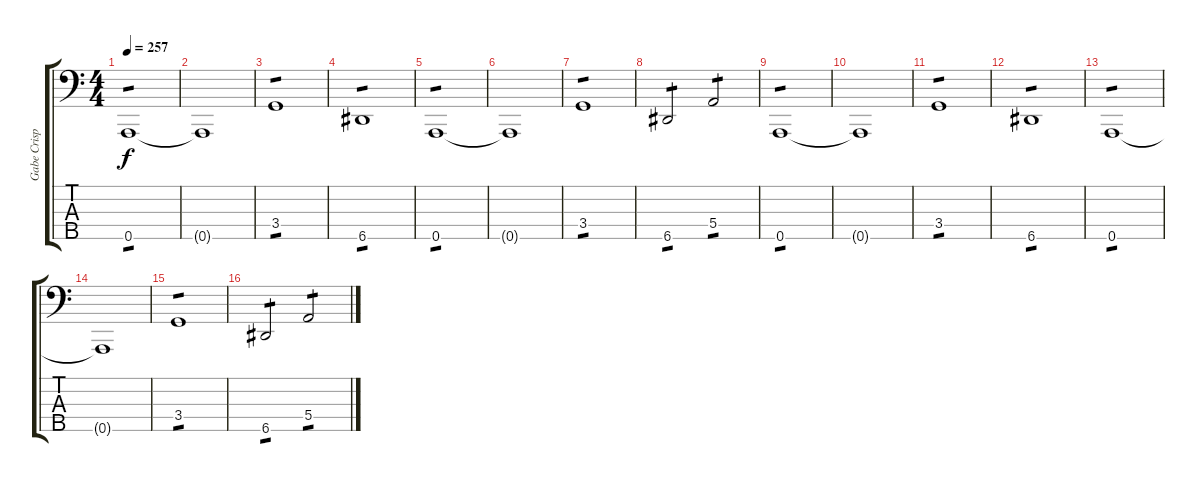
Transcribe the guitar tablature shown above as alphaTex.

\track ("Gabe Crisp" "Gabe Crisp") {instrument electricbasspick}
\staff {score tabs}
\tuning (G2 D2 A1 E1 A0) {hide}
\ts (4 4)
\tempo 257
\clef f4
\ks c
0.5.1{tp 1 dy f} |
0.5{t}.1 |
3.4.1{tp 1} |
6.5.1{tp 1} |
0.5.1{tp 1} |
0.5{t}.1 |
3.4.1{tp 1} |
6.5.2{tp 1} 5.4.2{tp 1} |
0.5.1{tp 1} |
0.5{t}.1 |
3.4.1{tp 1} |
6.5.1{tp 1} |
0.5.1{tp 1} |
0.5{t}.1 |
3.4.1{tp 1} |
6.5.2{tp 1} 5.4.2{tp 1}
